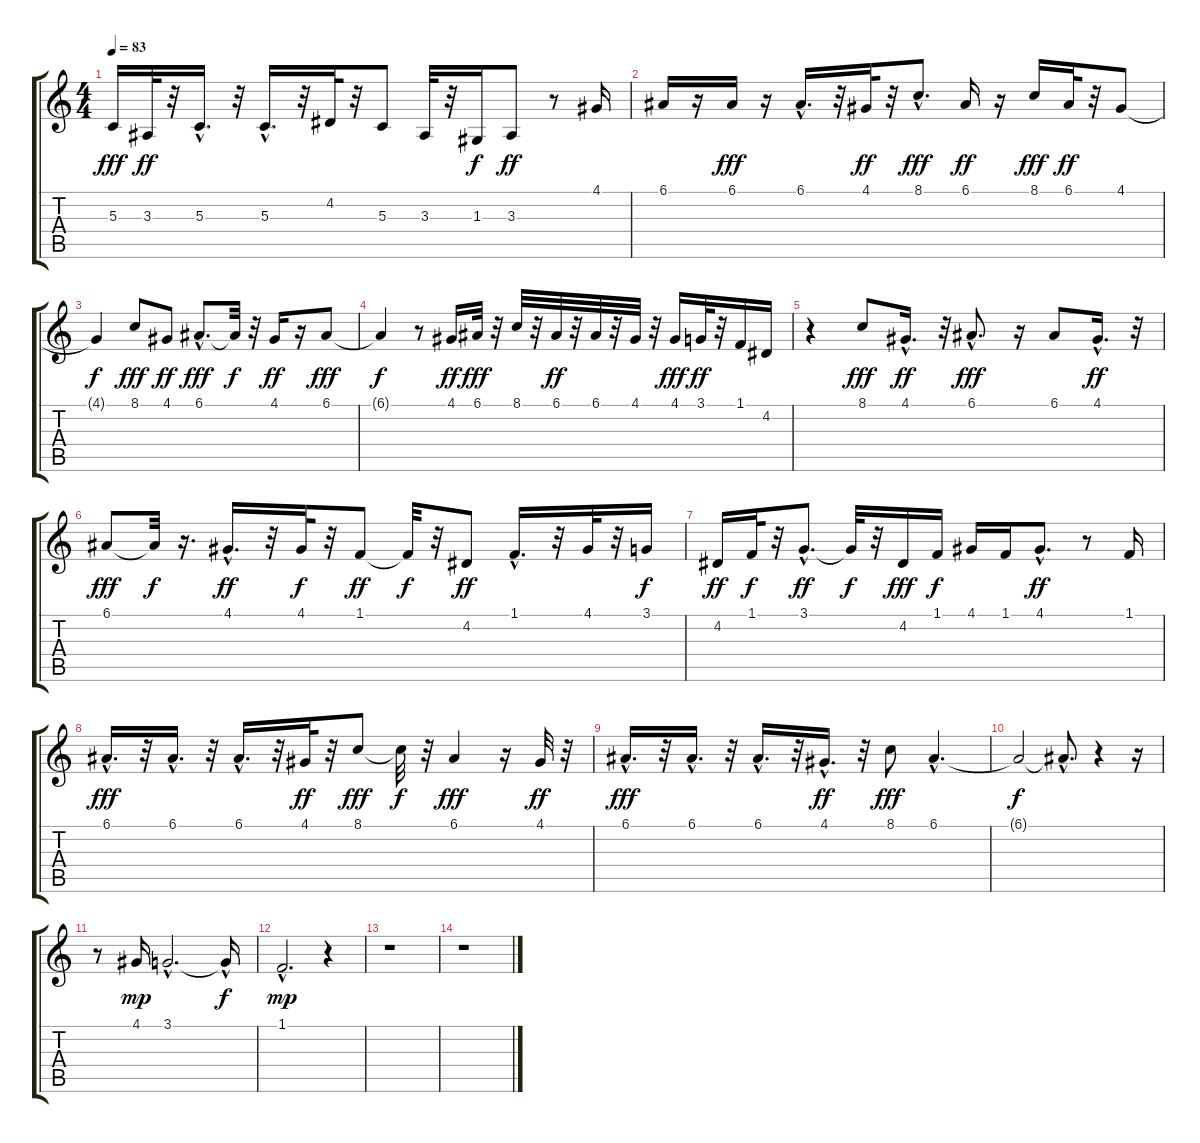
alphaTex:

\track "" {instrument oboe}
\staff {score tabs}
\tuning (E4 B3 G3 D3 A2 E2) {hide}
\ts (4 4)
\tempo 83
\clef g2
\ks c
5.3.16{dy fff} 3.3.32{dy ff} r.32 5.3{hac}.16{d} r.32 5.3{hac}.16{d} r.32 4.2.32 r.32 5.3.8 3.3.32 r.32 1.3.16{dy f} 3.3.8{dy ff} r.8 4.1.16 |
6.1.16 r.16 6.1.16{dy fff} r.16 6.1{hac}.16{d} r.32 4.1.32{dy ff} r.32 8.1{hac}.8{d dy fff} 6.1.16{dy ff} r.16 8.1.16{dy fff} 6.1.32{dy ff} r.32 4.1.8 |
4.1{t}.4{dy f} 8.1.8{dy fff} 4.1.8{dy ff} 6.1{hac}.8{d dy fff} 6.1{t}.32{dy f} r.32 4.1.16{dy ff} r.16 6.1.8{dy fff} |
6.1{t}.4{dy f} r.8 4.1.16{dy ff} 6.1.32{dy fff} r.32 8.1.32 r.32 6.1.32{dy ff} r.32 6.1.32 r.32 4.1.32 r.32 4.1.16{dy fff} 3.1.32{dy ff} r.32 1.1.16 4.2.16 |
r.4 8.1.8{dy fff} 4.1{hac}.16{d dy ff} r.32 6.1{hac}.8{d dy fff} r.16 6.1.8 4.1{hac}.16{d dy ff} r.32 |
6.1.8{dy fff} 6.1{t}.32{dy f} r.16{d} 4.1{hac}.16{d dy ff} r.32 4.1.32{dy f} r.32 1.1.8{dy ff} 1.1{t}.32{dy f} r.32 4.2.8{dy ff} 1.1{hac}.16{d} r.32 4.1.32 r.32 3.1.16{dy f} |
4.2.16{dy ff} 1.1.32{dy f} r.32 3.1{hac}.8{d dy ff} 3.1{t}.32{dy f} r.32 4.2.16{dy fff} 1.1.16{dy f} 4.1.16 1.1.16 4.1{hac}.8{d dy ff} r.8 1.1.16 |
6.1{hac}.16{d dy fff} r.32 6.1{hac}.16{d} r.32 6.1{hac}.16{d} r.32 4.1.32{dy ff} r.32 8.1.8{dy fff} 8.1{t}.32{dy f} r.32 6.1.4{dy fff} r.16 4.1.32{dy ff} r.32 |
6.1{hac}.16{d dy fff} r.32 6.1{hac}.16{d} r.32 6.1{hac}.16{d} r.32 4.1{hac}.16{d dy ff} r.32 8.1.8{dy fff} 6.1{hac}.4{d} |
6.1{t}.2{dy f} 6.1{hac t}.8{d} r.4 r.16 |
r.8 4.1.16{dy mp} 3.1{hac}.2{d} 3.1{hac t}.16{dy f} |
1.1{hac}.2{d dy mp} r.4 |
r.1 |
r.1
